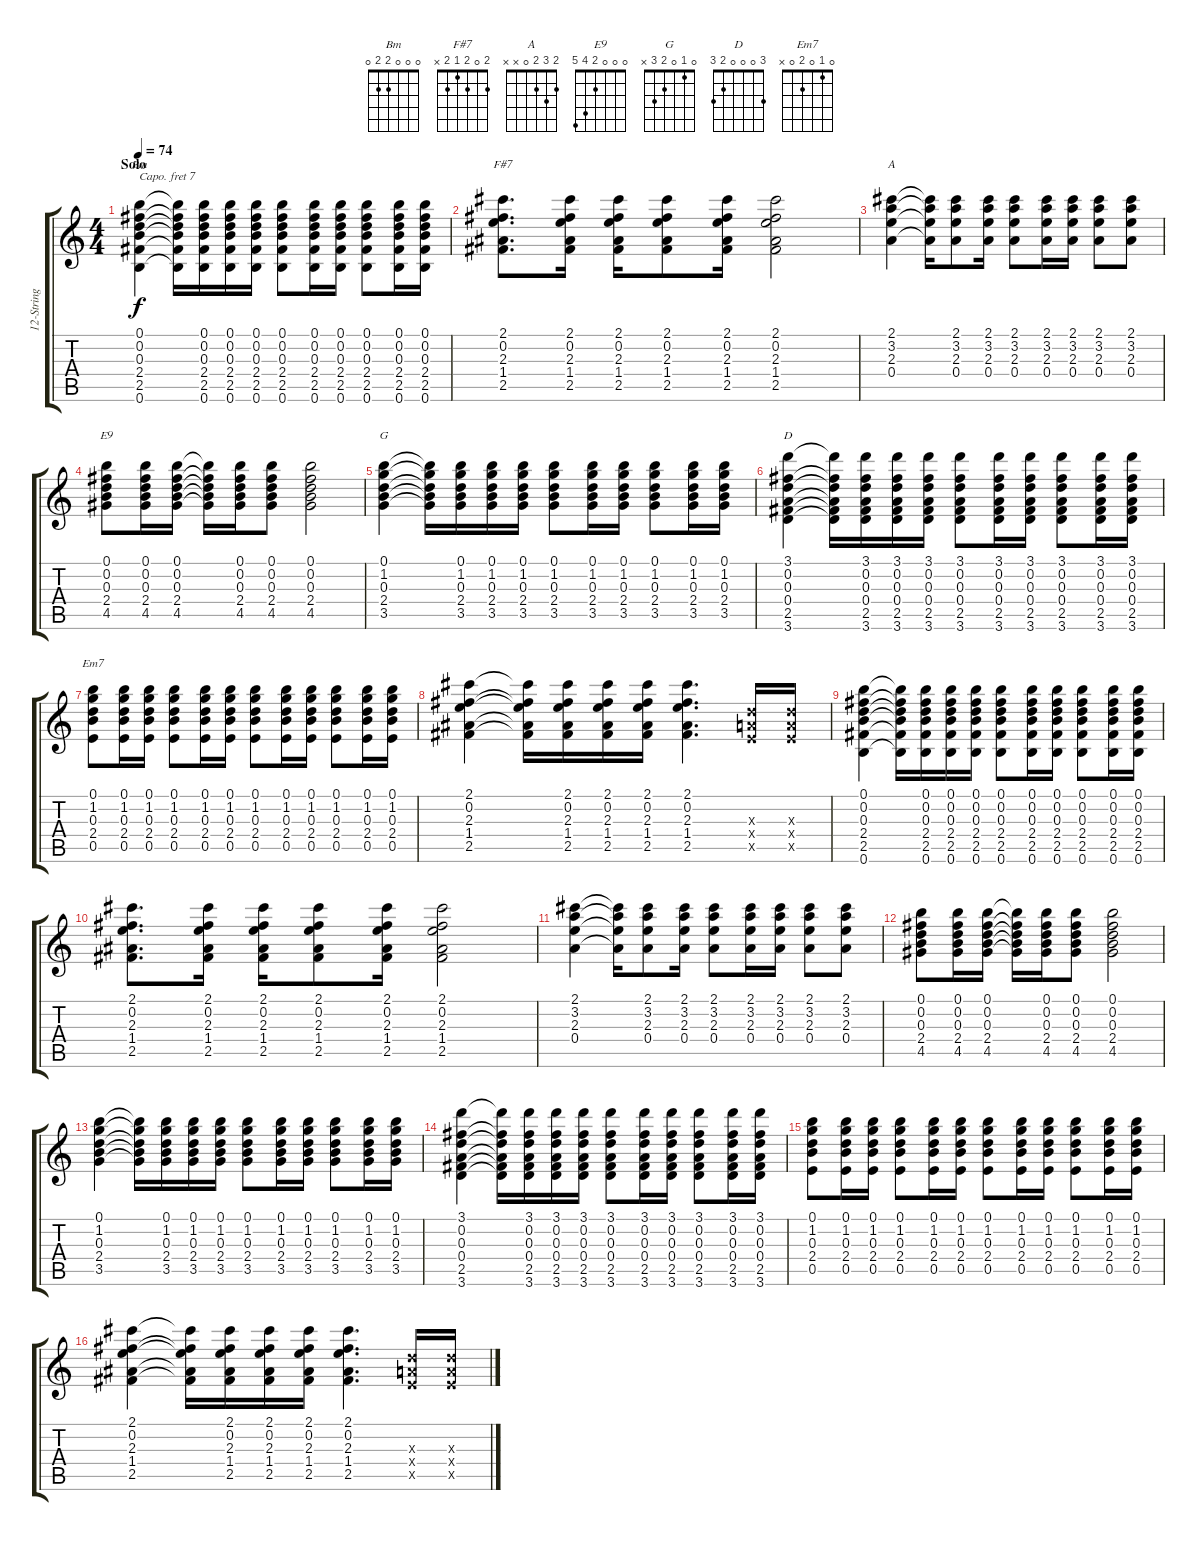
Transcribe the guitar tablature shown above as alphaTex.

\track ("12-String Guitar (Felder, Frey-1)" "12-String ") {instrument electricguitarclean}
\staff {score tabs}
\capo 7
\tuning (E4 B3 G3 D3 A2 E2) {hide}
\chord ("Bm" 0 0 0 2 2 0)
\chord ("F#7" 2 0 2 1 2 x)
\chord ("A" 2 3 2 0 x x)
\chord ("E9" 0 0 0 2 4 5)
\chord ("G" 0 1 0 2 3 x)
\chord ("D" 3 0 0 0 2 3)
\chord ("Em7" 0 1 0 2 0 x)
\ts (4 4)
\section ("" "Solo")
\tempo 74
\clef g2
\ks c
(0.1 0.2 0.3 2.4 2.5 0.6).4{ch "Bm" dy f} (0.1{t} 0.2{t} 0.3{t} 2.4{t} 2.5{t} 0.6{t}).16 (0.1 0.2 0.3 2.4 2.5 0.6).16 (0.1 0.2 0.3 2.4 2.5 0.6).16 (0.1 0.2 0.3 2.4 2.5 0.6).16 (0.1 0.2 0.3 2.4 2.5 0.6).8 (0.1 0.2 0.3 2.4 2.5 0.6).16 (0.1 0.2 0.3 2.4 2.5 0.6).16 (0.1 0.2 0.3 2.4 2.5 0.6).8 (0.1 0.2 0.3 2.4 2.5 0.6).16 (0.1 0.2 0.3 2.4 2.5 0.6).16 |
(2.1 0.2 2.3 1.4 2.5).8{d ch "F#7"} (2.1 0.2 2.3 1.4 2.5).16 (2.1 0.2 2.3 1.4 2.5).16 (2.1 0.2 2.3 1.4 2.5).8 (2.1 0.2 2.3 1.4 2.5).16 (2.1 0.2 2.3 1.4 2.5).2 |
(2.1 3.2 2.3 0.4).4{ch "A"} (2.1{t} 3.2{t} 2.3{t} 0.4{t}).16 (2.1 3.2 2.3 0.4).8 (2.1 3.2 2.3 0.4).16 (2.1 3.2 2.3 0.4).8 (2.1 3.2 2.3 0.4).16 (2.1 3.2 2.3 0.4).16 (2.1 3.2 2.3 0.4).8 (2.1 3.2 2.3 0.4).8 |
(0.1 0.2 0.3 2.4 4.5).8{ch "E9"} (0.1 0.2 0.3 2.4 4.5).16 (0.1 0.2 0.3 2.4 4.5).16 (0.1{t} 0.2{t} 0.3{t} 2.4{t} 4.5{t}).16 (0.1 0.2 0.3 2.4 4.5).16 (0.1 0.2 0.3 2.4 4.5).8 (0.1 0.2 0.3 2.4 4.5).2 |
(0.1 1.2 0.3 2.4 3.5).4{ch "G"} (0.1{t} 1.2{t} 0.3{t} 2.4{t} 3.5{t}).16 (0.1 1.2 0.3 2.4 3.5).16 (0.1 1.2 0.3 2.4 3.5).16 (0.1 1.2 0.3 2.4 3.5).16 (0.1 1.2 0.3 2.4 3.5).8 (0.1 1.2 0.3 2.4 3.5).16 (0.1 1.2 0.3 2.4 3.5).16 (0.1 1.2 0.3 2.4 3.5).8 (0.1 1.2 0.3 2.4 3.5).16 (0.1 1.2 0.3 2.4 3.5).16 |
(3.1 0.2 0.3 0.4 2.5 3.6).4{ch "D"} (3.1{t} 0.2{t} 0.3{t} 0.4{t} 2.5{t} 3.6{t}).16 (3.1 0.2 0.3 0.4 2.5 3.6).16 (3.1 0.2 0.3 0.4 2.5 3.6).16 (3.1 0.2 0.3 0.4 2.5 3.6).16 (3.1 0.2 0.3 0.4 2.5 3.6).8 (3.1 0.2 0.3 0.4 2.5 3.6).16 (3.1 0.2 0.3 0.4 2.5 3.6).16 (3.1 0.2 0.3 0.4 2.5 3.6).8 (3.1 0.2 0.3 0.4 2.5 3.6).16 (3.1 0.2 0.3 0.4 2.5 3.6).16 |
(0.1 1.2 0.3 2.4 0.5).8{ch "Em7"} (0.1 1.2 0.3 2.4 0.5).16 (0.1 1.2 0.3 2.4 0.5).16 (0.1 1.2 0.3 2.4 0.5).8 (0.1 1.2 0.3 2.4 0.5).16 (0.1 1.2 0.3 2.4 0.5).16 (0.1 1.2 0.3 2.4 0.5).8 (0.1 1.2 0.3 2.4 0.5).16 (0.1 1.2 0.3 2.4 0.5).16 (0.1 1.2 0.3 2.4 0.5).8 (0.1 1.2 0.3 2.4 0.5).16 (0.1 1.2 0.3 2.4 0.5).16 |
(2.1 0.2 2.3 1.4 2.5).4 (2.1{t} 0.2{t} 2.3{t} 1.4{t} 2.5{t}).16 (2.1 0.2 2.3 1.4 2.5).16 (2.1 0.2 2.3 1.4 2.5).16 (2.1 0.2 2.3 1.4 2.5).16 (2.1 0.2 2.3 1.4 2.5).4{d} (0.3{x} 0.4{x} 0.5{x}).16 (0.3{x} 0.4{x} 0.5{x}).16 |
(0.1 0.2 0.3 2.4 2.5 0.6).4 (0.1{t} 0.2{t} 0.3{t} 2.4{t} 2.5{t} 0.6{t}).16 (0.1 0.2 0.3 2.4 2.5 0.6).16 (0.1 0.2 0.3 2.4 2.5 0.6).16 (0.1 0.2 0.3 2.4 2.5 0.6).16 (0.1 0.2 0.3 2.4 2.5 0.6).8 (0.1 0.2 0.3 2.4 2.5 0.6).16 (0.1 0.2 0.3 2.4 2.5 0.6).16 (0.1 0.2 0.3 2.4 2.5 0.6).8 (0.1 0.2 0.3 2.4 2.5 0.6).16 (0.1 0.2 0.3 2.4 2.5 0.6).16 |
(2.1 0.2 2.3 1.4 2.5).8{d} (2.1 0.2 2.3 1.4 2.5).16 (2.1 0.2 2.3 1.4 2.5).16 (2.1 0.2 2.3 1.4 2.5).8 (2.1 0.2 2.3 1.4 2.5).16 (2.1 0.2 2.3 1.4 2.5).2 |
(2.1 3.2 2.3 0.4).4 (2.1{t} 3.2{t} 2.3{t} 0.4{t}).16 (2.1 3.2 2.3 0.4).8 (2.1 3.2 2.3 0.4).16 (2.1 3.2 2.3 0.4).8 (2.1 3.2 2.3 0.4).16 (2.1 3.2 2.3 0.4).16 (2.1 3.2 2.3 0.4).8 (2.1 3.2 2.3 0.4).8 |
(0.1 0.2 0.3 2.4 4.5).8 (0.1 0.2 0.3 2.4 4.5).16 (0.1 0.2 0.3 2.4 4.5).16 (0.1{t} 0.2{t} 0.3{t} 2.4{t} 4.5{t}).16 (0.1 0.2 0.3 2.4 4.5).16 (0.1 0.2 0.3 2.4 4.5).8 (0.1 0.2 0.3 2.4 4.5).2 |
(0.1 1.2 0.3 2.4 3.5).4 (0.1{t} 1.2{t} 0.3{t} 2.4{t} 3.5{t}).16 (0.1 1.2 0.3 2.4 3.5).16 (0.1 1.2 0.3 2.4 3.5).16 (0.1 1.2 0.3 2.4 3.5).16 (0.1 1.2 0.3 2.4 3.5).8 (0.1 1.2 0.3 2.4 3.5).16 (0.1 1.2 0.3 2.4 3.5).16 (0.1 1.2 0.3 2.4 3.5).8 (0.1 1.2 0.3 2.4 3.5).16 (0.1 1.2 0.3 2.4 3.5).16 |
(3.1 0.2 0.3 0.4 2.5 3.6).4 (3.1{t} 0.2{t} 0.3{t} 0.4{t} 2.5{t} 3.6{t}).16 (3.1 0.2 0.3 0.4 2.5 3.6).16 (3.1 0.2 0.3 0.4 2.5 3.6).16 (3.1 0.2 0.3 0.4 2.5 3.6).16 (3.1 0.2 0.3 0.4 2.5 3.6).8 (3.1 0.2 0.3 0.4 2.5 3.6).16 (3.1 0.2 0.3 0.4 2.5 3.6).16 (3.1 0.2 0.3 0.4 2.5 3.6).8 (3.1 0.2 0.3 0.4 2.5 3.6).16 (3.1 0.2 0.3 0.4 2.5 3.6).16 |
(0.1 1.2 0.3 2.4 0.5).8 (0.1 1.2 0.3 2.4 0.5).16 (0.1 1.2 0.3 2.4 0.5).16 (0.1 1.2 0.3 2.4 0.5).8 (0.1 1.2 0.3 2.4 0.5).16 (0.1 1.2 0.3 2.4 0.5).16 (0.1 1.2 0.3 2.4 0.5).8 (0.1 1.2 0.3 2.4 0.5).16 (0.1 1.2 0.3 2.4 0.5).16 (0.1 1.2 0.3 2.4 0.5).8 (0.1 1.2 0.3 2.4 0.5).16 (0.1 1.2 0.3 2.4 0.5).16 |
(2.1 0.2 2.3 1.4 2.5).4 (2.1{t} 0.2{t} 2.3{t} 1.4{t} 2.5{t}).16 (2.1 0.2 2.3 1.4 2.5).16 (2.1 0.2 2.3 1.4 2.5).16 (2.1 0.2 2.3 1.4 2.5).16 (2.1 0.2 2.3 1.4 2.5).4{d} (0.3{x} 0.4{x} 0.5{x}).16 (0.3{x} 0.4{x} 0.5{x}).16
